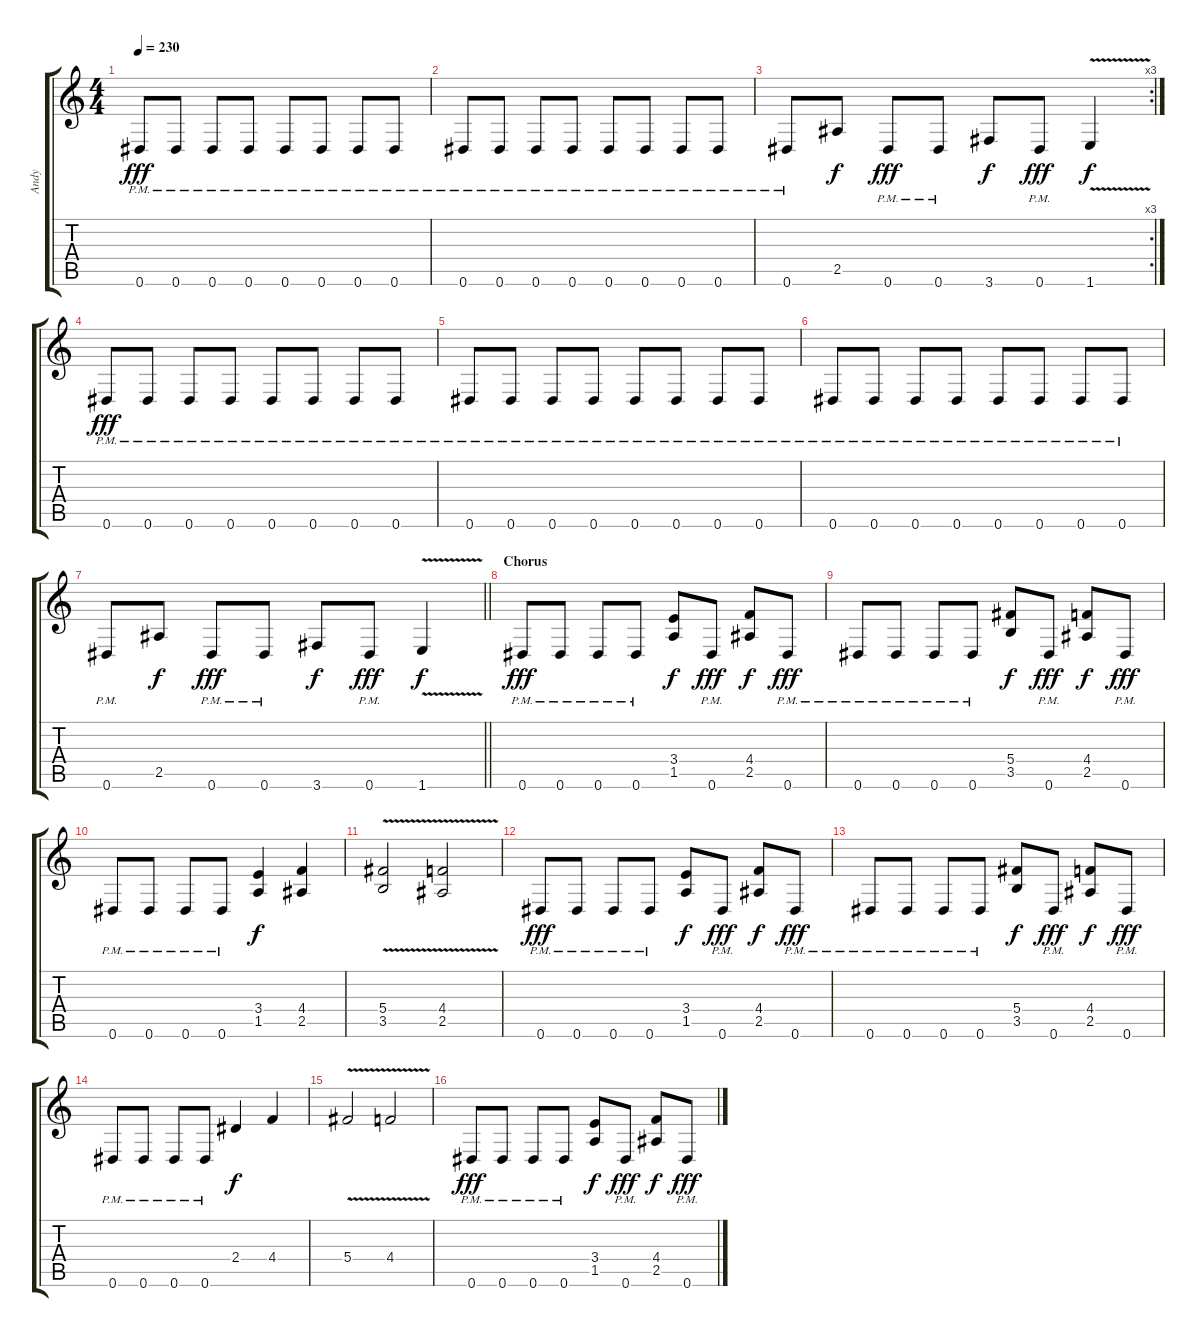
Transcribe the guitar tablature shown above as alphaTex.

\track ("Andy" "Andy") {instrument distortionguitar}
\staff {score tabs}
\tuning (Eb4 Bb3 Gb3 Db3 Ab2 Eb2) {hide}
\ts (4 4)
\tempo 230
\clef g2
\ks c
0.6{pm}.8{dy fff} 0.6{pm}.8 0.6{pm}.8 0.6{pm}.8 0.6{pm}.8 0.6{pm}.8 0.6{pm}.8 0.6{pm}.8 |
0.6{pm}.8 0.6{pm}.8 0.6{pm}.8 0.6{pm}.8 0.6{pm}.8 0.6{pm}.8 0.6{pm}.8 0.6{pm}.8 |
\rc 3
0.6{pm}.8 2.5.8{dy f} 0.6{pm}.8{dy fff} 0.6{pm}.8 3.6.8{dy f} 0.6{pm}.8{dy fff} 1.6{v}.4{dy f} |
0.6{pm}.8{dy fff} 0.6{pm}.8 0.6{pm}.8 0.6{pm}.8 0.6{pm}.8 0.6{pm}.8 0.6{pm}.8 0.6{pm}.8 |
0.6{pm}.8 0.6{pm}.8 0.6{pm}.8 0.6{pm}.8 0.6{pm}.8 0.6{pm}.8 0.6{pm}.8 0.6{pm}.8 |
0.6{pm}.8 0.6{pm}.8 0.6{pm}.8 0.6{pm}.8 0.6{pm}.8 0.6{pm}.8 0.6{pm}.8 0.6{pm}.8 |
\barLineRight lightlight
0.6{pm}.8 2.5.8{dy f} 0.6{pm}.8{dy fff} 0.6{pm}.8 3.6.8{dy f} 0.6{pm}.8{dy fff} 1.6{v}.4{dy f} |
\section ("" "Chorus")
0.6{pm}.8{dy fff} 0.6{pm}.8 0.6{pm}.8 0.6{pm}.8 (3.4 1.5).8{dy f} 0.6{pm}.8{dy fff} (4.4 2.5).8{dy f} 0.6{pm}.8{dy fff} |
0.6{pm}.8 0.6{pm}.8 0.6{pm}.8 0.6{pm}.8 (5.4 3.5).8{dy f} 0.6{pm}.8{dy fff} (4.4 2.5).8{dy f} 0.6{pm}.8{dy fff} |
0.6{pm}.8 0.6{pm}.8 0.6{pm}.8 0.6{pm}.8 (3.4 1.5).4{dy f} (4.4 2.5).4 |
(5.4{v} 3.5{v}).2 (4.4{v} 2.5{v}).2 |
0.6{pm}.8{dy fff} 0.6{pm}.8 0.6{pm}.8 0.6{pm}.8 (3.4 1.5).8{dy f} 0.6{pm}.8{dy fff} (4.4 2.5).8{dy f} 0.6{pm}.8{dy fff} |
0.6{pm}.8 0.6{pm}.8 0.6{pm}.8 0.6{pm}.8 (5.4 3.5).8{dy f} 0.6{pm}.8{dy fff} (4.4 2.5).8{dy f} 0.6{pm}.8{dy fff} |
0.6{pm}.8 0.6{pm}.8 0.6{pm}.8 0.6{pm}.8 2.4.4{dy f} 4.4.4 |
5.4{v}.2 4.4{v}.2 |
0.6{pm}.8{dy fff} 0.6{pm}.8 0.6{pm}.8 0.6{pm}.8 (3.4 1.5).8{dy f} 0.6{pm}.8{dy fff} (4.4 2.5).8{dy f} 0.6{pm}.8{dy fff}
